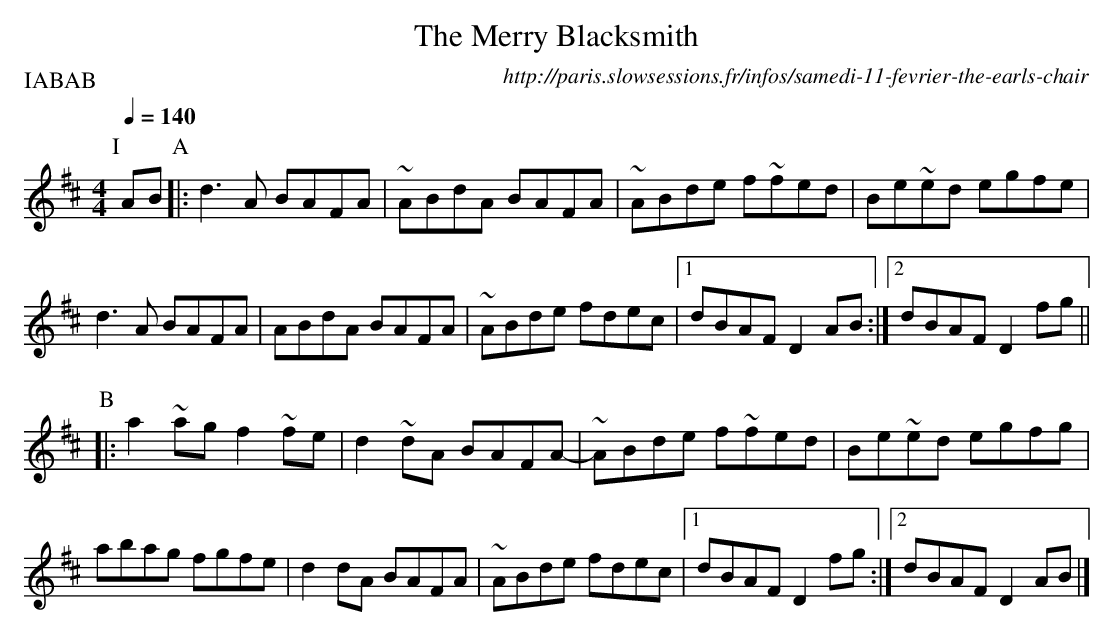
X:1
T:Merry Blacksmith, The
O:http://paris.slowsessions.fr/infos/samedi-11-fevrier-the-earls-chair
M:4/4
L:1/8
Q:1/4=140
P:IABAB
K:Dmaj
P:I
AB\
P:A
|:d3A BAFA|~ABdA BAFA|~ABde f~fed|Be~ed egfe|
  d3A BAFA|ABdA BAFA|~ABde fdec|1dBAF D2AB:|2dBAF D2fg||
P:B
|:a2~ag f2~fe|d2~dA BAFA-|~ABde f~fed|Be~ed egfg|
abag fgfe|d2dA BAFA|~ABde fdec|1dBAF D2fg:|2dBAF D2AB|]
